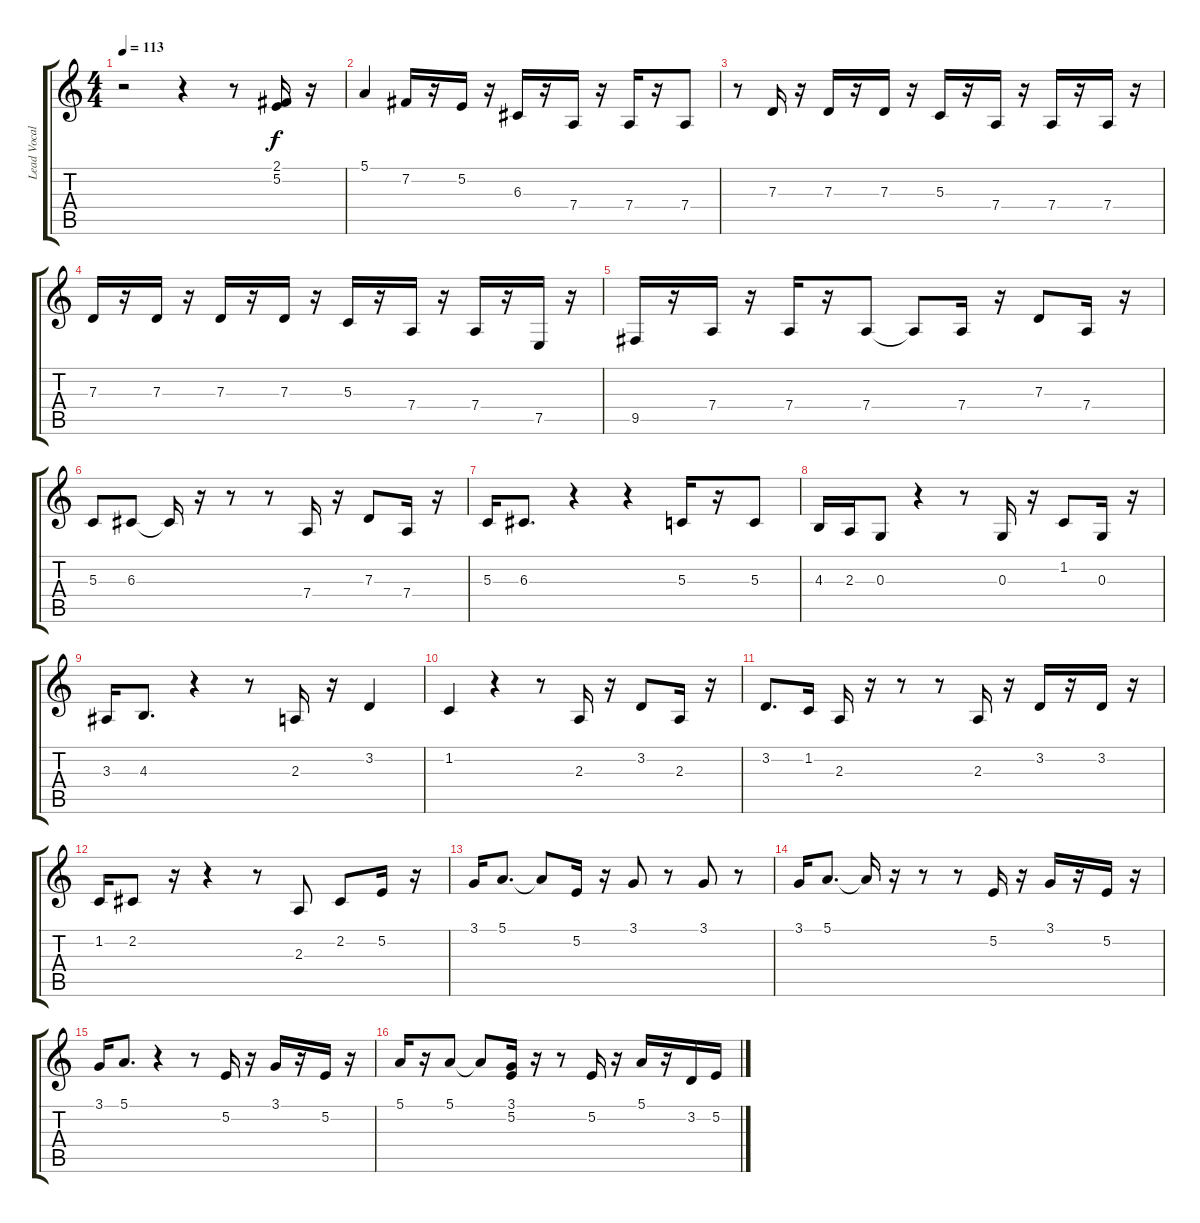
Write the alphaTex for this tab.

\track ("Lead Vocal          " "Lead Vocal") {instrument synthbrass2}
\staff {score tabs}
\tuning (E4 B3 G3 D3 A2 E2) {hide}
\ts (4 4)
\tempo 113
\clef g2
\ks c
r.2{dy f} r.4 r.8 (2.1 5.2).16 r.16 |
5.1.4 7.2.16 r.16 5.2.16 r.16 6.3.16 r.16 7.4.16 r.16 7.4.16 r.16 7.4.8 |
r.8 7.3.16 r.16 7.3.16 r.16 7.3.16 r.16 5.3.16 r.16 7.4.16 r.16 7.4.16 r.16 7.4.16 r.16 |
7.3.16 r.16 7.3.16 r.16 7.3.16 r.16 7.3.16 r.16 5.3.16 r.16 7.4.16 r.16 7.4.16 r.16 7.5.16 r.16 |
9.5.16 r.16 7.4.16 r.16 7.4.16 r.16 7.4.8 7.4{t}.8 7.4.16 r.16 7.3.8 7.4.16 r.16 |
5.3.8 6.3.8 6.3{t}.16 r.16 r.8 r.8 7.4.16 r.16 7.3.8 7.4.16 r.16 |
5.3.16 6.3.8{d} r.4 r.4 5.3.16 r.16 5.3.8 |
4.3.16 2.3.16 0.3.8 r.4 r.8 0.3.16 r.16 1.2.8 0.3.16 r.16 |
3.3.16 4.3.8{d} r.4 r.8 2.3.16 r.16 3.2.4 |
1.2.4 r.4 r.8 2.3.16 r.16 3.2.8 2.3.16 r.16 |
3.2.8{d} 1.2.16 2.3.16 r.16 r.8 r.8 2.3.16 r.16 3.2.16 r.16 3.2.16 r.16 |
1.2.16 2.2.8 r.16 r.4 r.8 2.3.8 2.2.8 5.2.16 r.16 |
3.1.16 5.1.8{d} 5.1{t}.8 5.2.16 r.16 3.1.8 r.8 3.1.8 r.8 |
3.1.16 5.1.8{d} 5.1{t}.16 r.16 r.8 r.8 5.2.16 r.16 3.1.16 r.16 5.2.16 r.16 |
3.1.16 5.1.8{d} r.4 r.8 5.2.16 r.16 3.1.16 r.16 5.2.16 r.16 |
5.1.16 r.16 5.1.8 5.1{t}.8 (3.1 5.2).16 r.16 r.8 5.2.16 r.16 5.1.16 r.16 3.2.16 5.2.16
